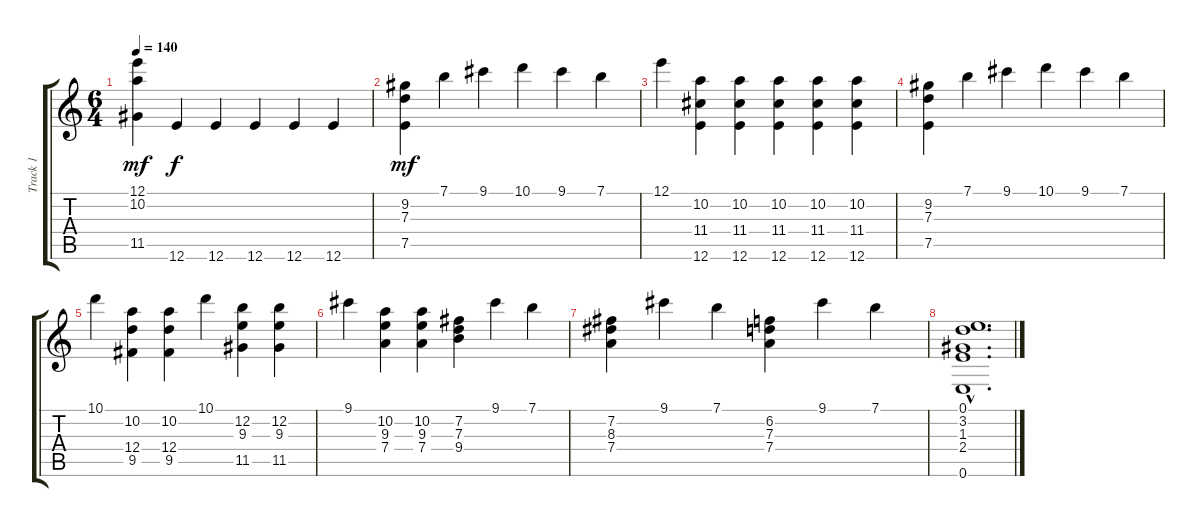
\track ("Track 1" "Track 1") {instrument acousticguitarnylon}
\staff {score tabs}
\tuning (E4 B3 G3 D3 A2 E2) {hide}
\ts (6 4)
\tempo 140
\clef g2
\ks c
(12.1 10.2 11.5).4{dy mf instrument acousticguitarnylon} 12.6.4{dy f} 12.6.4 12.6.4 12.6.4 12.6.4 |
(9.2 7.3 7.5).4{dy mf} 7.1.4 9.1.4 10.1.4 9.1.4 7.1.4 |
12.1.4 (10.2 11.4 12.6).4 (10.2 11.4 12.6).4 (10.2 11.4 12.6).4 (10.2 11.4 12.6).4 (10.2 11.4 12.6).4 |
(9.2 7.3 7.5).4 7.1.4 9.1.4 10.1.4 9.1.4 7.1.4 |
10.1.4 (10.2 12.4 9.5).4 (10.2 12.4 9.5).4 10.1.4 (12.2 9.3 11.5).4 (12.2 9.3 11.5).4 |
9.1.4 (10.2 9.3 7.4).4 (10.2 9.3 7.4).4 (7.2 7.3 9.4).4 9.1.4 7.1.4 |
(7.2 8.3 7.4).4 9.1.4 7.1.4 (6.2 7.3 7.4).4 9.1.4 7.1.4 |
(0.1{hac} 3.2{hac} 1.3{hac} 2.4{hac} 0.6{hac}).1{d}
